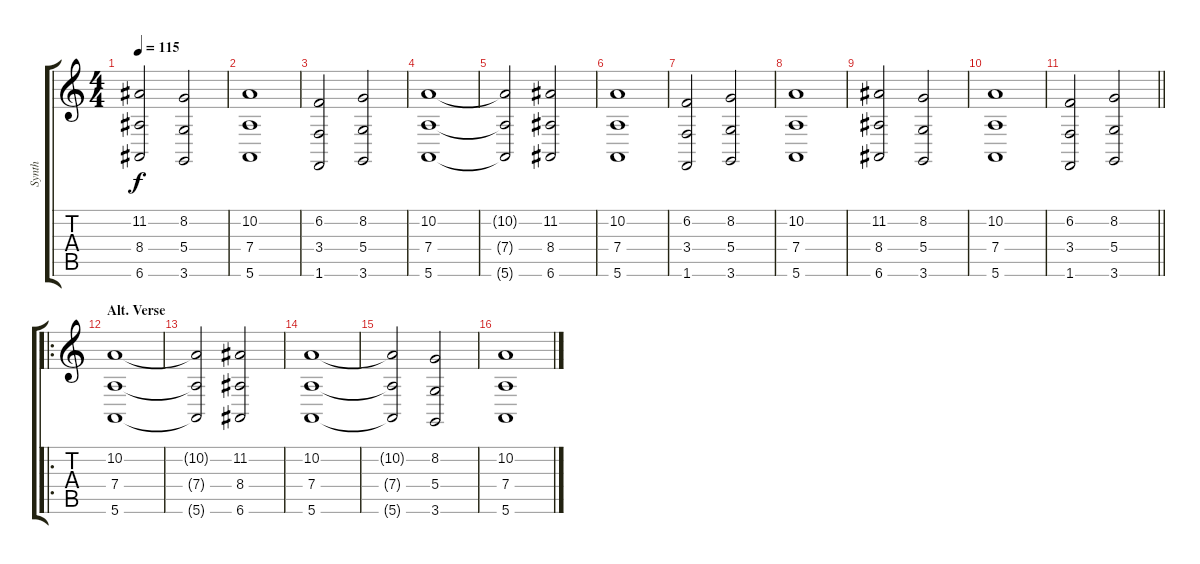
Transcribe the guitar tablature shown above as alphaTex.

\track ("Synth" "Synth") {instrument stringensemble1}
\staff {score tabs}
\tuning (E4 B3 G3 D3 A2 E2) {hide}
\ts (4 4)
\tempo 115
\clef g2
\ks c
(11.2 8.4 6.6).2{dy f} (8.2 5.4 3.6).2 |
(10.2 7.4 5.6).1 |
(6.2 3.4 1.6).2 (8.2 5.4 3.6).2 |
(10.2 7.4 5.6).1 |
(10.2{t} 7.4{t} 5.6{t}).2 (11.2 8.4 6.6).2 |
(10.2 7.4 5.6).1 |
(6.2 3.4 1.6).2 (8.2 5.4 3.6).2 |
(10.2 7.4 5.6).1 |
(11.2 8.4 6.6).2 (8.2 5.4 3.6).2 |
(10.2 7.4 5.6).1 |
\barLineRight lightlight
(6.2 3.4 1.6).2 (8.2 5.4 3.6).2 |
\ro
\section ("" "Alt. Verse")
(10.2 7.4 5.6).1 |
(10.2{t} 7.4{t} 5.6{t}).2 (11.2 8.4 6.6).2 |
(10.2 7.4 5.6).1 |
(10.2{t} 7.4{t} 5.6{t}).2 (8.2 5.4 3.6).2 |
(10.2 7.4 5.6).1
